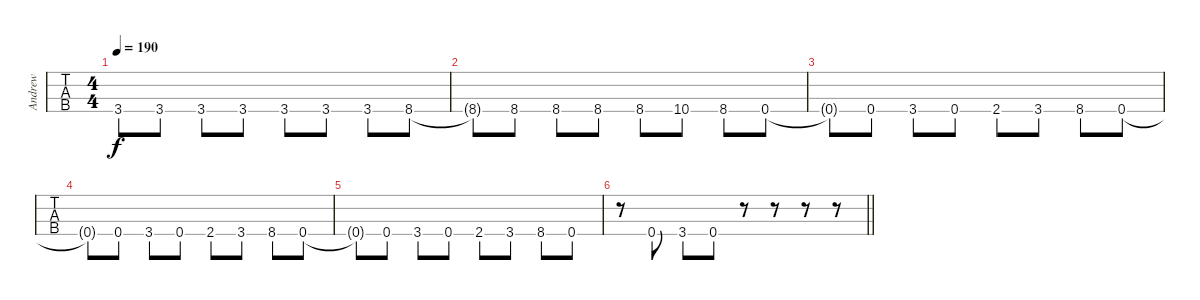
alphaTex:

\track ("Andrew" "Andrew") {instrument electricbasspick}
\staff {tabs}
\tuning (G2 D2 A1 D1) {hide}
\ts (4 4)
\tempo 190
\clef f4
\ks c
3.4{t}.8{dy f} 3.4.8 3.4.8 3.4.8 3.4.8 3.4.8 3.4.8 8.4.8 |
8.4{t}.8 8.4.8 8.4.8 8.4.8 8.4.8 10.4.8 8.4.8 0.4.8 |
0.4{t}.8 0.4.8 3.4.8 0.4.8 2.4.8 3.4.8 8.4.8 0.4.8 |
0.4{t}.8 0.4.8 3.4.8 0.4.8 2.4.8 3.4.8 8.4.8 0.4.8 |
0.4{t}.8 0.4.8 3.4.8 0.4.8 2.4.8 3.4.8 8.4.8 0.4.8 |
\barLineRight lightlight
r.8 0.4.8 3.4.8 0.4.8 r.8 r.8 r.8 r.8
